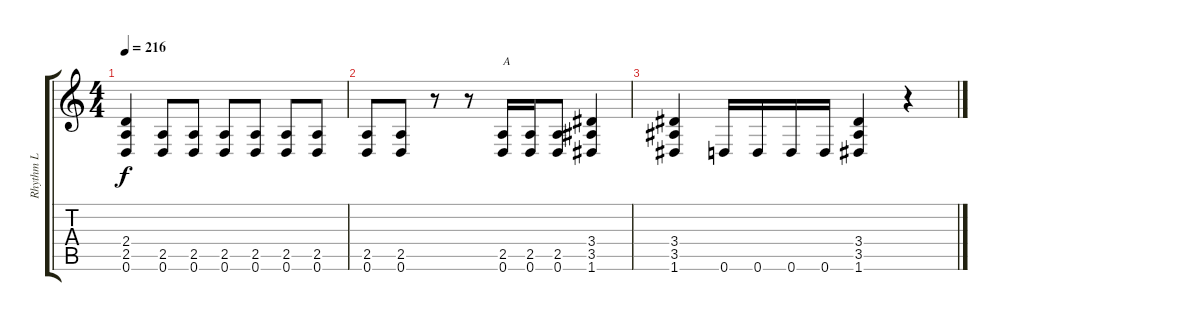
\track ("Rhythm L" "Rhythm L") {instrument distortionguitar}
\staff {score tabs}
\tuning (D4 A3 F3 C3 G2 D2) {hide}
\ts (4 4)
\tempo 216
\clef g2
\ks c
(2.4 2.5 0.6).4{dy f} (2.5 0.6).8 (2.5 0.6).8 (2.5 0.6).8 (2.5 0.6).8 (2.5 0.6).8 (2.5 0.6).8 |
(2.5 0.6).8 (2.5 0.6).8 r.8 r.8 (2.5 0.6).16{txt "A"} (2.5 0.6).16 (2.5 0.6).8 (3.4 3.5 1.6).4 |
(3.4 3.5 1.6).4 0.6.16 0.6.16 0.6.16 0.6.16 (3.4 3.5 1.6).4 r.4
